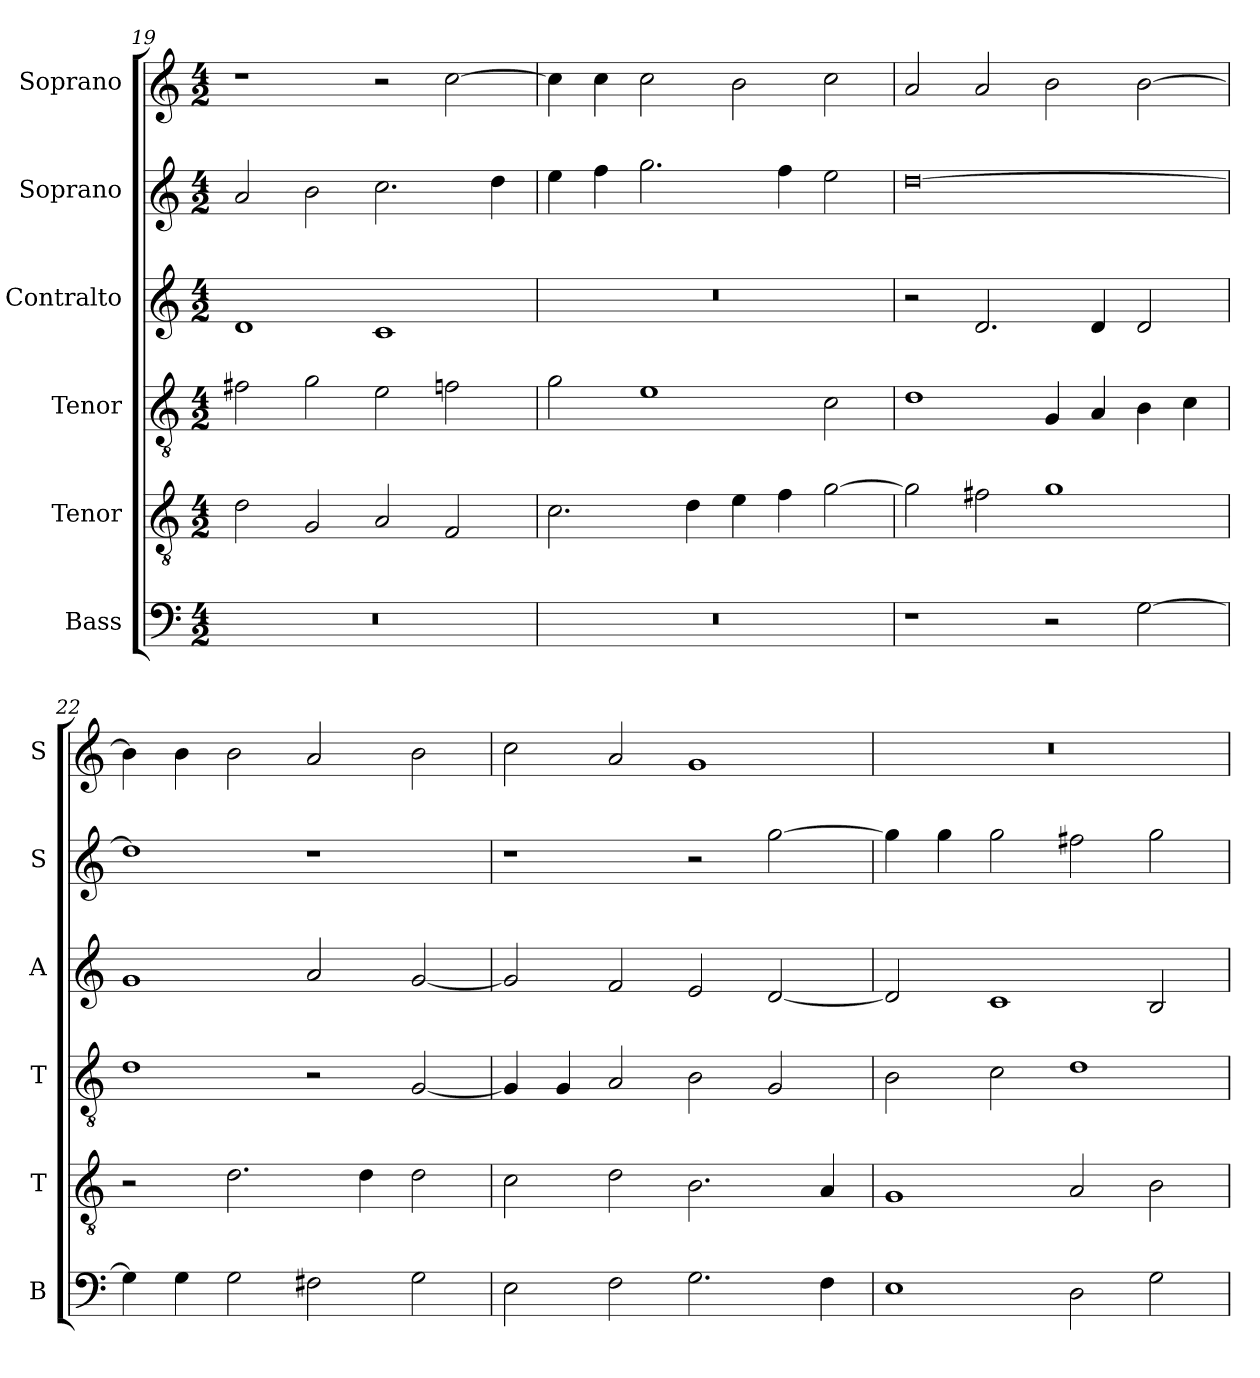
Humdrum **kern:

**kern	**kern	**kern	**kern	**kern	**kern
*part6	*part5	*part4	*part3	*part2	*part1
*staff6	*staff5	*staff4	*staff3	*staff2	*staff1
*I"Bass	*I"Tenor	*I"Tenor	*I"Contralto	*I"Soprano	*I"Soprano
*I'B	*I'T	*I'T	*I'A	*I'S	*I'S
*clefF4	*clefGv2	*clefGv2	*clefG2	*clefG2	*clefG2
*k[]	*k[]	*k[]	*k[]	*k[]	*k[]
*C:ion	*C:ion	*C:ion	*C:ion	*C:ion	*C:ion
*M4/2	*M4/2	*M4/2	*M4/2	*M4/2	*M4/2
=19	=19	=19	=19	=19	=19
0r	2d	2f#X	1d	2a	1r
.	2G	2g	.	2b	.
.	2A	2e	1c	2.cc	2r
.	2F	2fn	.	.	[2cc
.	.	.	.	4dd	.
=20	=20	=20	=20	=20	=20
0r	2.c	2g	0r	4ee	4cc]
.	.	.	.	4ff	4cc
.	.	1e	.	2.gg	2cc
.	4d	.	.	.	.
.	4e	.	.	.	2b
.	4f	.	.	4ff	.
.	[2g	2c	.	2ee	2cc
=21	=21	=21	=21	=21	=21
1r	2g]	1d	2r	[0dd	2a
.	2f#X	.	2.d	.	2a
2r	1g	4G	.	.	2b
.	.	4A	4d	.	.
[2G	.	4B	2d	.	[2b
.	.	4c	.	.	.
=22	=22	=22	=22	=22	=22
4G]	2r	1d	1g	1dd]	4b]
4G	.	.	.	.	4b
2G	2.d	.	.	.	2b
2F#X	.	2r	2a	1r	2a
.	4d	.	.	.	.
2G	2d	[2G	[2g	.	2b
=23	=23	=23	=23	=23	=23
2E	2c	4G]	2g]	1r	2cc
.	.	4G	.	.	.
2F	2d	2A	2f	.	2a
2.G	2.B	2B	2e	2r	1g
.	.	2G	[2d	[2gg	.
4F	4A	.	.	.	.
=24	=24	=24	=24	=24	=24
1E	1G	2B	2d]	4gg]	0r
.	.	.	.	4gg	.
.	.	2c	1c	2gg	.
2D	2A	1d	.	2ff#X	.
2G	2B	.	2B	2gg	.
=	=	=	=	=	=
*-	*-	*-	*-	*-	*-
